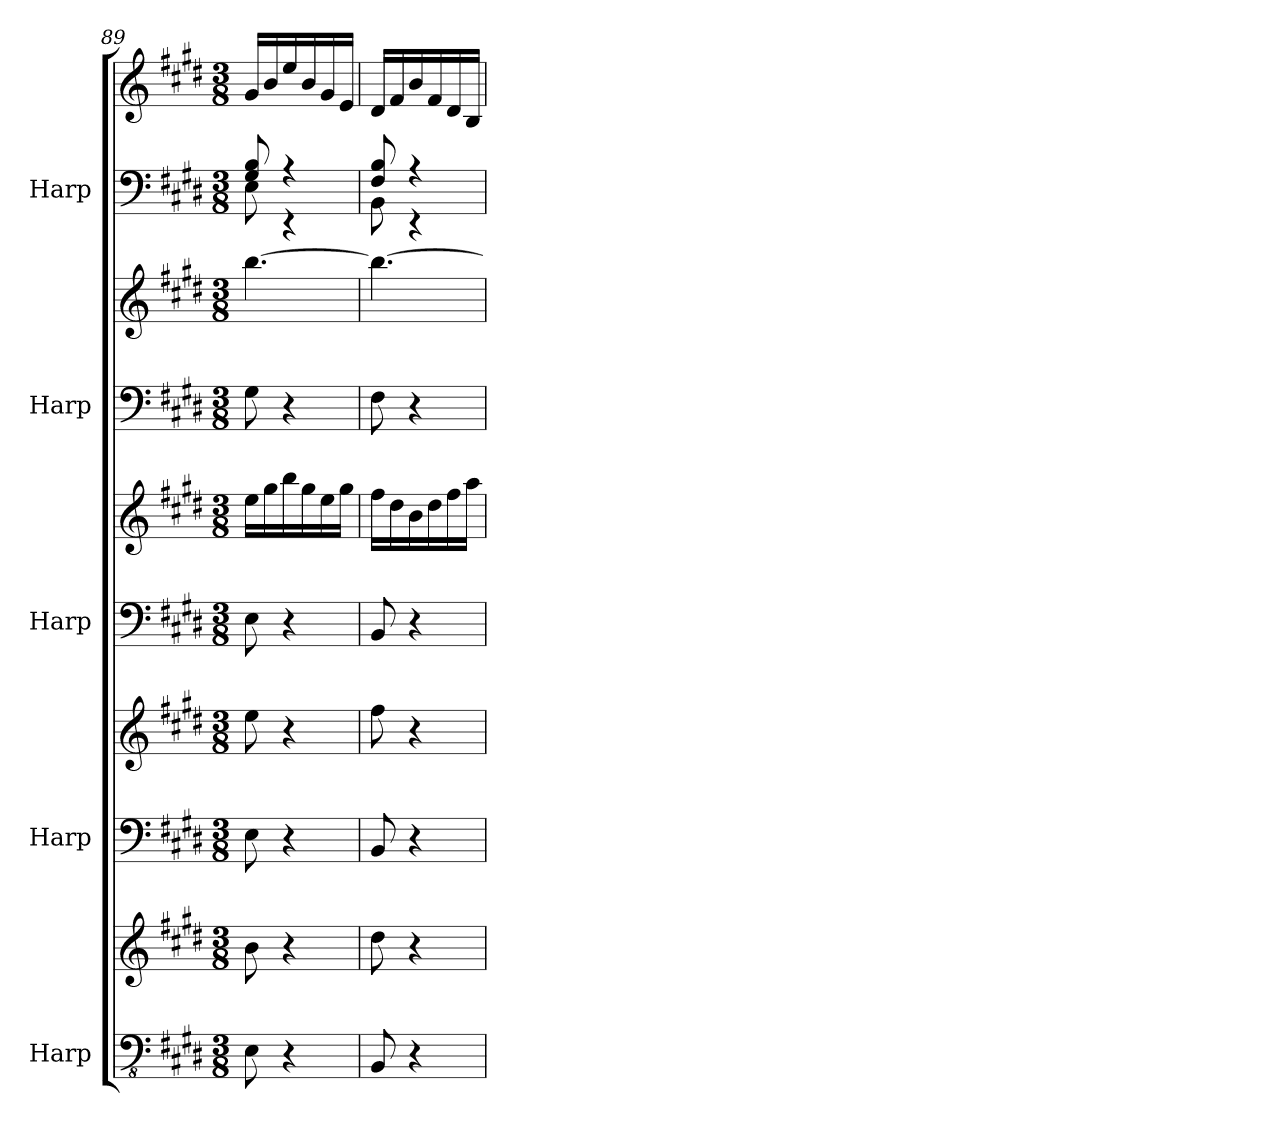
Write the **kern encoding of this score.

**kern	**kern	**kern	**kern	**kern	**kern	**kern	**kern	**kern	**kern
*part5	*part5	*part4	*part4	*part3	*part3	*part2	*part2	*part1	*part1
*staff10	*staff9	*staff8	*staff7	*staff6	*staff5	*staff4	*staff3	*staff2	*staff1
*I"Harp	*	*I"Harp	*	*I"Harp	*	*I"Harp	*	*I"Harp	*
*I'Hp	*	*I'Hp	*	*I'Hp	*	*I'Hp	*	*I'Hp	*
*clefFv4	*clefG2	*clefF4	*clefG2	*clefF4	*clefG2	*clefF4	*clefG2	*clefF4	*clefG2
*k[f#c#g#d#]	*k[f#c#g#d#]	*k[f#c#g#d#]	*k[f#c#g#d#]	*k[f#c#g#d#]	*k[f#c#g#d#]	*k[f#c#g#d#]	*k[f#c#g#d#]	*k[f#c#g#d#]	*k[f#c#g#d#]
*M3/8	*M3/8	*M3/8	*M3/8	*M3/8	*M3/8	*M3/8	*M3/8	*M3/8	*M3/8
=89	=89	=89	=89	=89	=89	=89	=89	=89	=89
*	*	*	*	*	*	*	*	*^	*
8EE\	8b\	8E\	8ee\	8E\	16ee\LL	8G#\	[4.bb\	8G#/ 8B/	8E\	16g#/LL
.	.	.	.	.	16gg#\	.	.	.	.	16b/
4r	4r	4r	4r	4r	16bb\	4r	.	4r	4rEE	16ee/
.	.	.	.	.	16gg#\	.	.	.	.	16b/
.	.	.	.	.	16ee\	.	.	.	.	16g#/
.	.	.	.	.	16gg#\JJ	.	.	.	.	16e/JJ
=90	=90	=90	=90	=90	=90	=90	=90	=90	=90	=90
8BBB/	8dd#\	8BB/	8ff#\	8BB/	16ff#\LL	8F#\	4.bb\_	8F#/ 8B/	8BB\	16d#/LL
.	.	.	.	.	16dd#\	.	.	.	.	16f#/
4r	4r	4r	4r	4r	16b\	4r	.	4r	4rEE	16b/
.	.	.	.	.	16dd#\	.	.	.	.	16f#/
.	.	.	.	.	16ff#\	.	.	.	.	16d#/
.	.	.	.	.	16aa\JJ	.	.	.	.	16B/JJ
*	*	*	*	*	*	*	*	*v	*v	*
=	=	=	=	=	=	=	=	=	=
*-	*-	*-	*-	*-	*-	*-	*-	*-	*-
